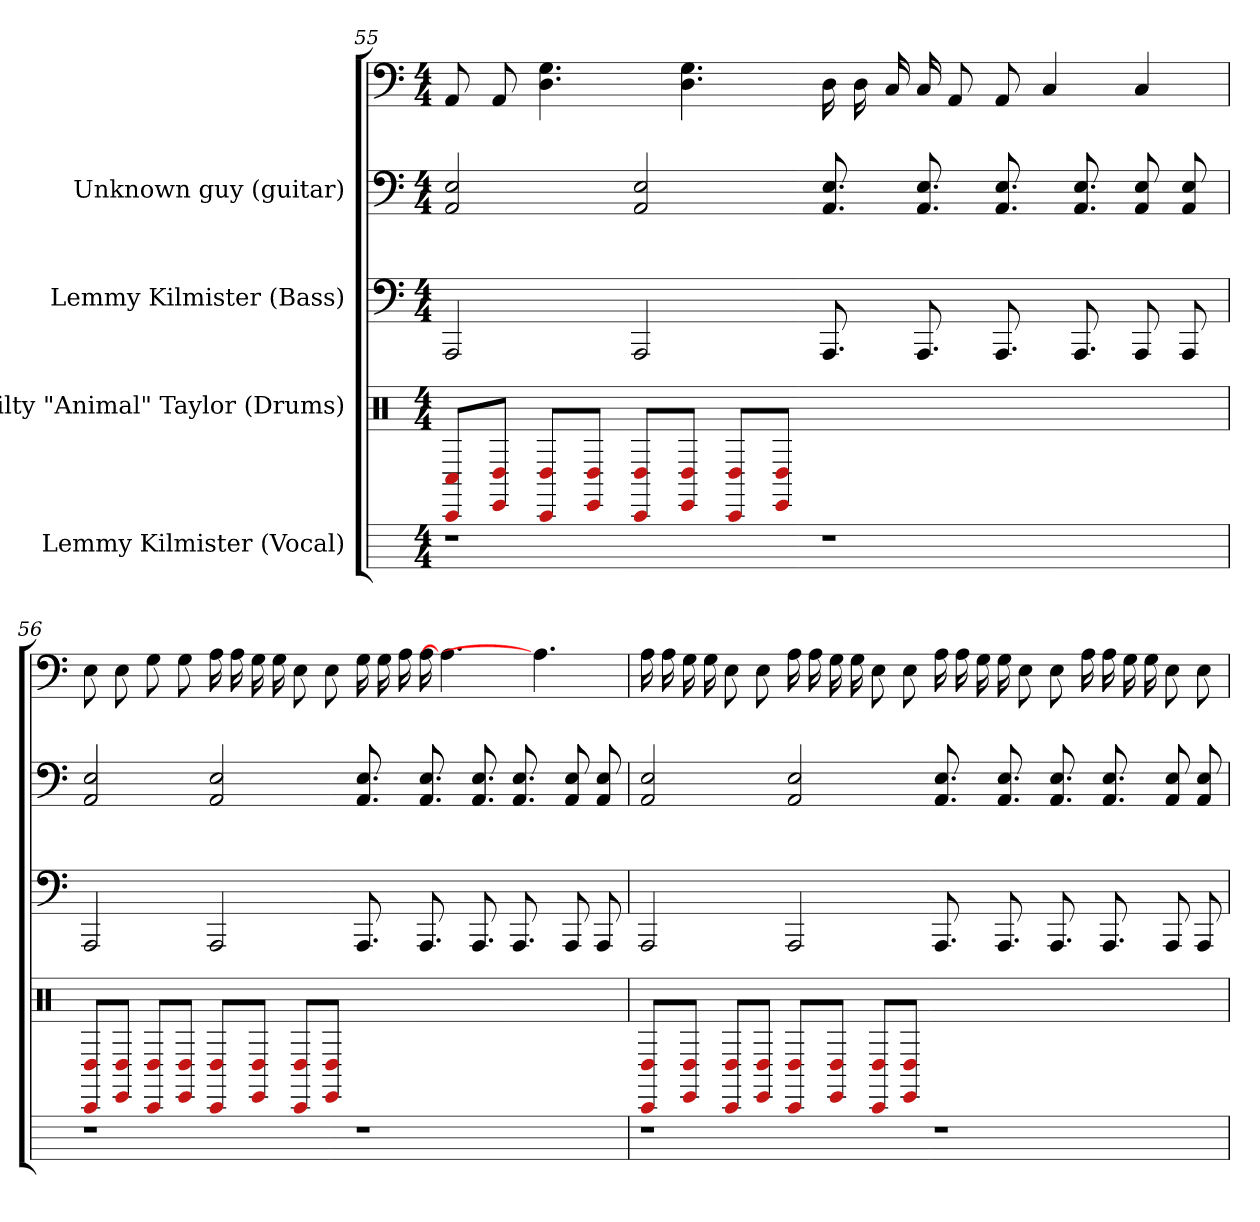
**kern	**kern	**kern	**kern	**kern
*part5	*part4	*part3	*part2	*part1
*staff5	*staff4	*staff3	*staff2	*staff1
*I"Lemmy Kilmister (Vocal)	*I"Philty "Animal" Taylor (Drums)	*I"Lemmy Kilmister (Bass)	*I"Unknown guy (guitar)	*I""Fast" Eddie Clarke (Guitar)
*	*clefX	*	*	*
*k[]	*k[]	*k[]	*k[]	*k[]
*M4/4	*M4/4	*M4/4	*M4/4	*M4/4
=55	=55	=55	=55	=55
1r	8C#/ 8CC/L	2AAA	2E 2AA	8AA
.	8D#/ 8EE/J	.	.	8AA
.	8D#/ 8CC/L	.	.	4.G 4.D
.	8D#/ 8EE/J	.	.	.
.	8D#/ 8CC/L	2AAA	2E 2AA	.
.	8D#/ 8EE/J	.	.	4.G 4.D
.	8D#/ 8CC/L	.	.	.
.	8D#/ 8EE/J	.	.	.
1r	1ryy	8.AAA	8.E 8.AA	16D
.	.	.	.	16D
.	.	.	.	16C
.	.	8.AAA	8.E 8.AA	16C
.	.	.	.	8AA
.	.	8.AAA	8.E 8.AA	8AA
.	.	.	.	4C
.	.	8.AAA	8.E 8.AA	.
.	.	8AAA	8E 8AA	4C
.	.	8AAA	8E 8AA	.
=56	=56	=56	=56	=56
1r	8D#/ 8CC/L	2AAA	2E 2AA	8E
.	8D#/ 8EE/J	.	.	8E
.	8D#/ 8CC/L	.	.	8G
.	8D#/ 8EE/J	.	.	8G
.	8D#/ 8CC/L	2AAA	2E 2AA	16A
.	.	.	.	16A
.	8D#/ 8EE/J	.	.	16G
.	.	.	.	16G
.	8D#/ 8CC/L	.	.	8E
.	8D#/ 8EE/J	.	.	8E
1r	1ryy	8.AAA	8.E 8.AA	16G
.	.	.	.	16G
.	.	.	.	16A
.	.	8.AAA	8.E 8.AA	16A
.	.	.	.	4.A]
.	.	8.AAA	8.E 8.AA	.
.	.	8.AAA	8.E 8.AA	.
.	.	.	.	4.A]
.	.	8AAA	8E 8AA	.
.	.	8AAA	8E 8AA	.
=57	=57	=57	=57	=57
1r	8D#/ 8CC/L	2AAA	2E 2AA	16A
.	.	.	.	16A
.	8D#/ 8EE/J	.	.	16G
.	.	.	.	16G
.	8D#/ 8CC/L	.	.	8E
.	8D#/ 8EE/J	.	.	8E
.	8D#/ 8CC/L	2AAA	2E 2AA	16A
.	.	.	.	16A
.	8D#/ 8EE/J	.	.	16G
.	.	.	.	16G
.	8D#/ 8CC/L	.	.	8E
.	8D#/ 8EE/J	.	.	8E
1r	1ryy	8.AAA	8.E 8.AA	16A
.	.	.	.	16A
.	.	.	.	16G
.	.	8.AAA	8.E 8.AA	16G
.	.	.	.	8E
.	.	8.AAA	8.E 8.AA	8E
.	.	.	.	16A
.	.	8.AAA	8.E 8.AA	16A
.	.	.	.	16G
.	.	.	.	16G
.	.	8AAA	8E 8AA	8E
.	.	8AAA	8E 8AA	8E
=	=	=	=	=
*-	*-	*-	*-	*-
